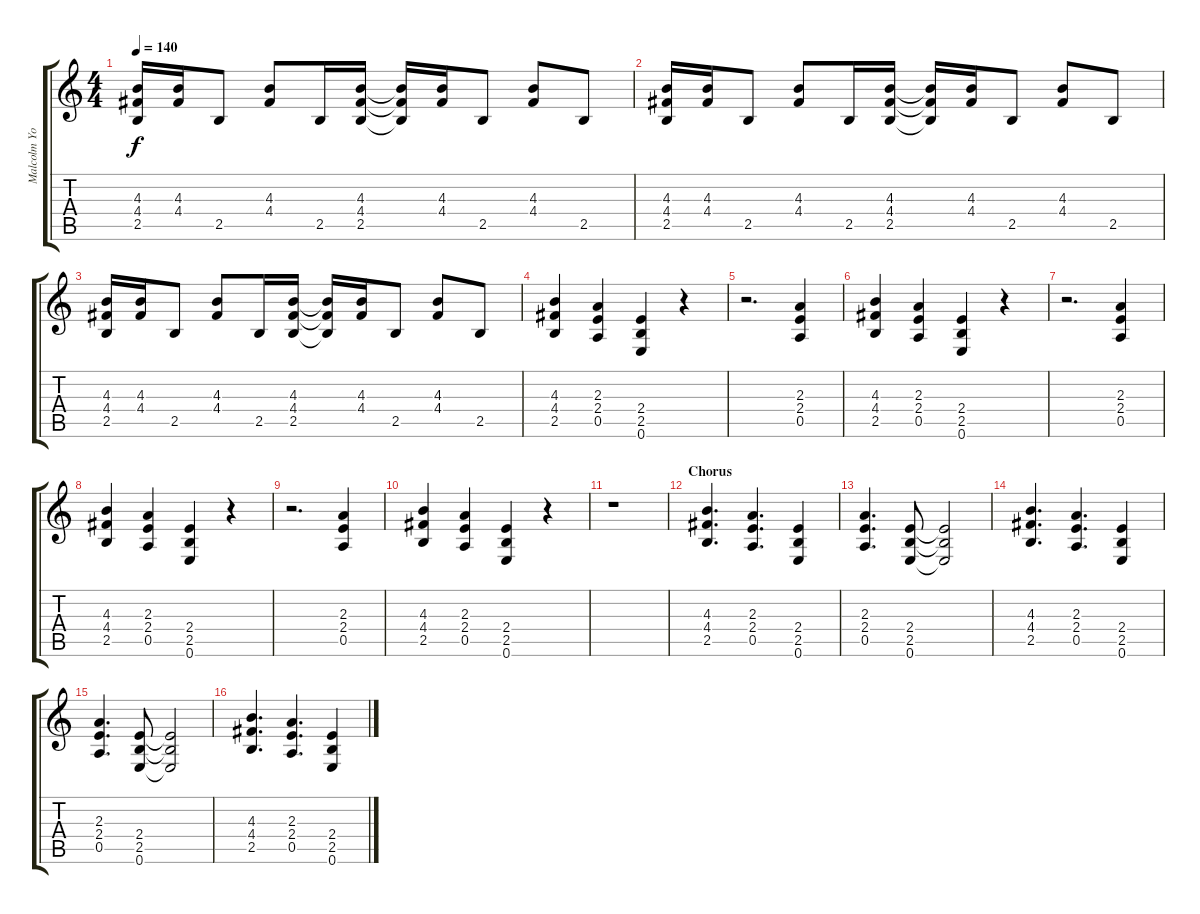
\track ("Malcolm Young - Rhythm Guitar" "Malcolm Yo") {instrument distortionguitar}
\staff {score tabs}
\tuning (E4 B3 G3 D3 A2 E2) {hide}
\ts (4 4)
\tempo 140
\clef g2
\ks c
(4.3 4.4 2.5).16{dy f} (4.3 4.4).16 2.5.8 (4.3 4.4).8 2.5.16 (4.3 4.4 2.5).16 (4.3{t} 4.4{t} 2.5{t}).16 (4.3 4.4).16 2.5.8 (4.3 4.4).8 2.5.8 |
(4.3 4.4 2.5).16 (4.3 4.4).16 2.5.8 (4.3 4.4).8 2.5.16 (4.3 4.4 2.5).16 (4.3{t} 4.4{t} 2.5{t}).16 (4.3 4.4).16 2.5.8 (4.3 4.4).8 2.5.8 |
(4.3 4.4 2.5).16 (4.3 4.4).16 2.5.8 (4.3 4.4).8 2.5.16 (4.3 4.4 2.5).16 (4.3{t} 4.4{t} 2.5{t}).16 (4.3 4.4).16 2.5.8 (4.3 4.4).8 2.5.8 |
(4.3 4.4 2.5).4 (2.3 2.4 0.5).4 (2.4 2.5 0.6).4 r.4 |
r.2{d} (2.3 2.4 0.5).4 |
(4.3 4.4 2.5).4 (2.3 2.4 0.5).4 (2.4 2.5 0.6).4 r.4 |
r.2{d} (2.3 2.4 0.5).4 |
(4.3 4.4 2.5).4 (2.3 2.4 0.5).4 (2.4 2.5 0.6).4 r.4 |
r.2{d} (2.3 2.4 0.5).4 |
(4.3 4.4 2.5).4 (2.3 2.4 0.5).4 (2.4 2.5 0.6).4 r.4 |
r.1 |
\section ("" "Chorus")
(4.3 4.4 2.5).4{d} (2.3 2.4 0.5).4{d} (2.4 2.5 0.6).4 |
(2.3 2.4 0.5).4{d} (2.4 2.5 0.6).8 (2.4{t} 2.5{t} 0.6{t}).2 |
(4.3 4.4 2.5).4{d} (2.3 2.4 0.5).4{d} (2.4 2.5 0.6).4 |
(2.3 2.4 0.5).4{d} (2.4 2.5 0.6).8 (2.4{t} 2.5{t} 0.6{t}).2 |
(4.3 4.4 2.5).4{d} (2.3 2.4 0.5).4{d} (2.4 2.5 0.6).4
